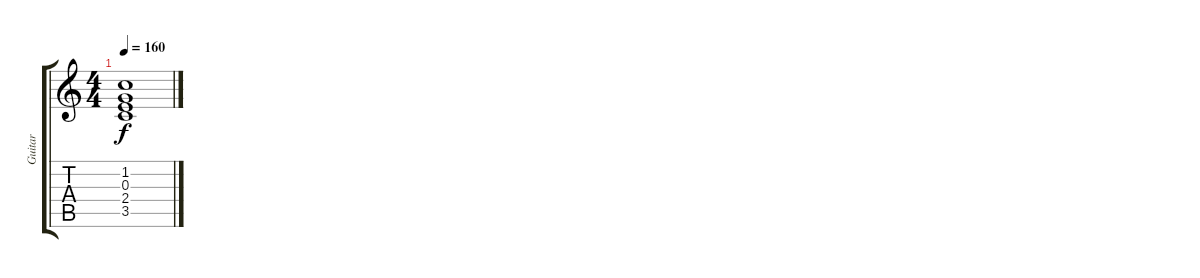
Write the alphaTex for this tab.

\track ("Guitar" "Guitar") {instrument overdrivenguitar}
\staff {score tabs}
\tuning (E4 B3 G3 D3 A2 E2) {hide}
\ts (4 4)
\tempo 160
\clef g2
\ks c
(1.2{t} 0.3{t} 2.4{t} 3.5{t}).1{dy f}
